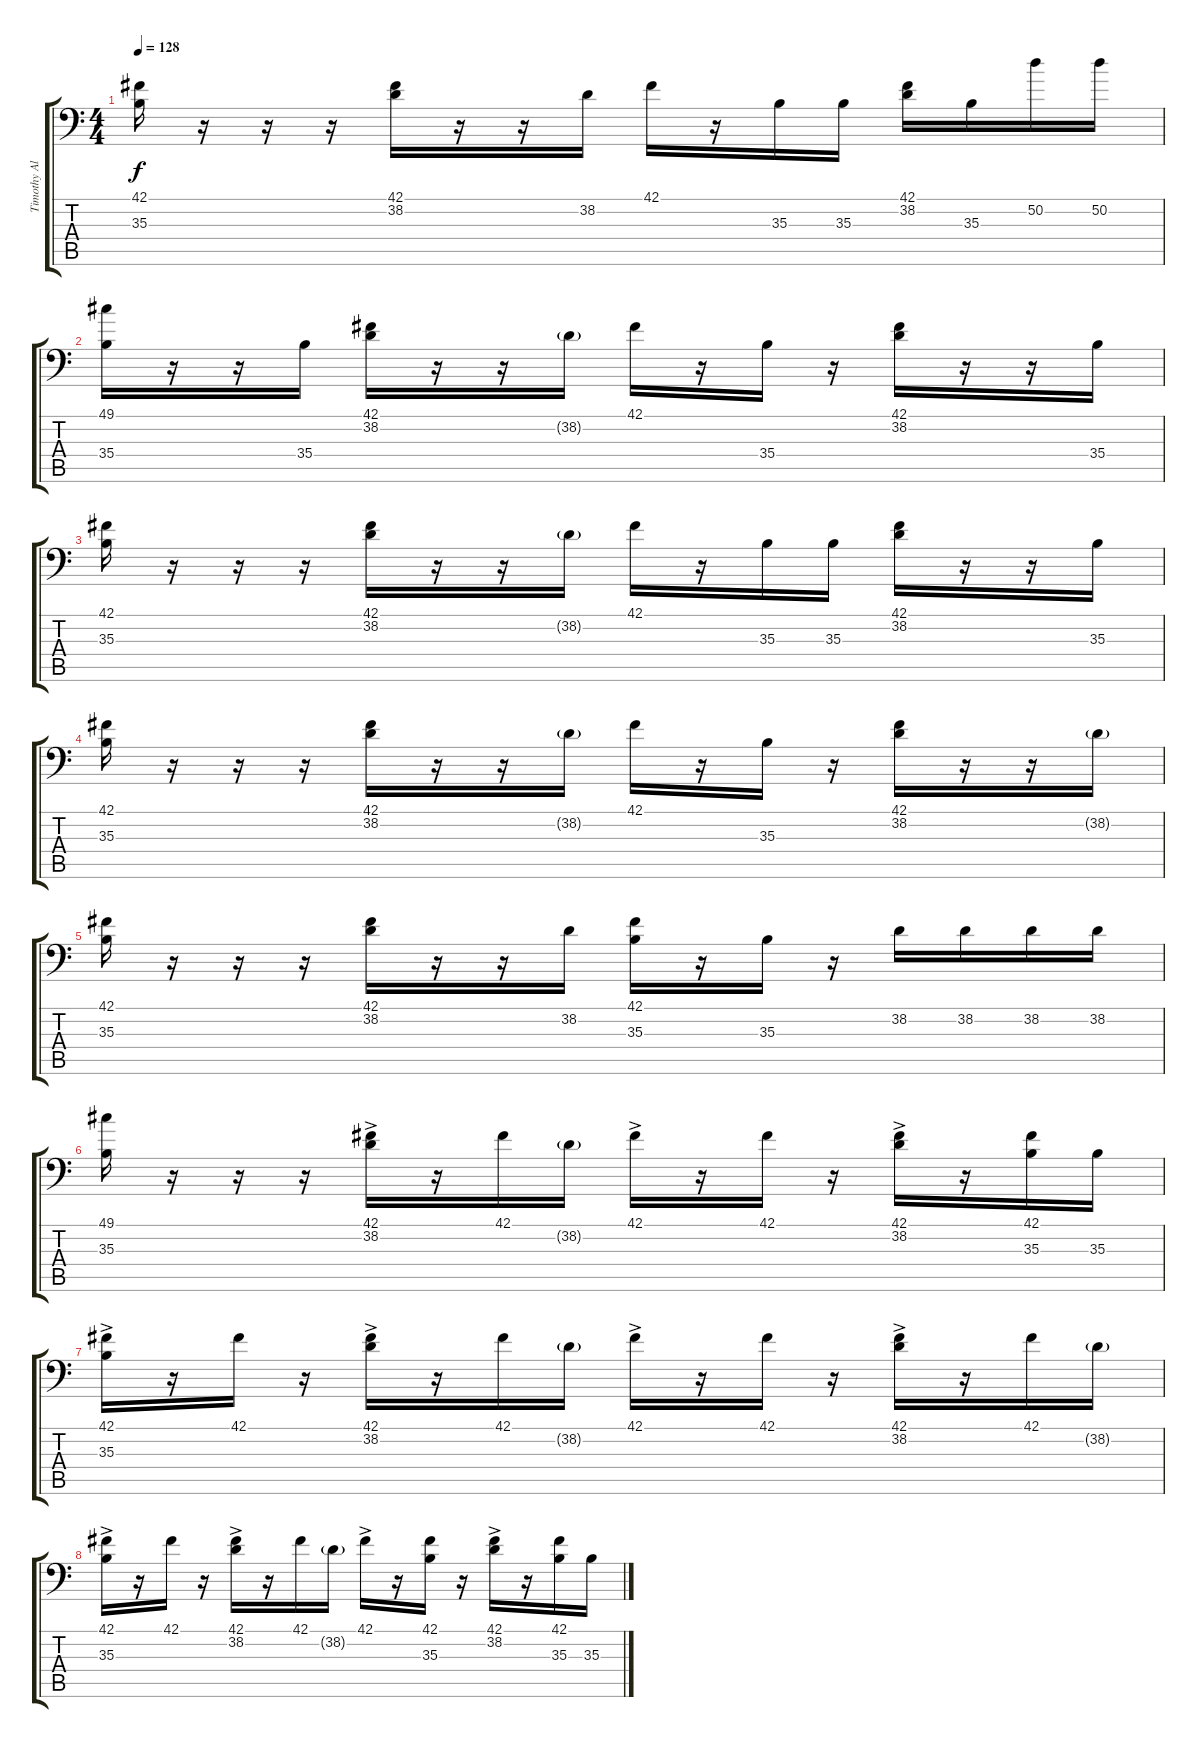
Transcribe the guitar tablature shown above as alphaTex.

\track ("Timothy Alexander" "Timothy Al") {instrument acousticgrandpiano}
\staff {score tabs}
\tuning (C-1 C-1 C-1 C-1 C-1 C-1) {hide}
\ts (4 4)
\tempo 128
\clef f4
\ks c
(42.1 35.3).16{dy f} r.16 r.16 r.16 (42.1 38.2).16 r.16 r.16 38.2.16 42.1.16 r.16 35.3.16 35.3.16 (42.1 38.2).16 35.3.16 50.2.16 50.2.16 |
(49.1 35.4).16 r.16 r.16 35.4.16 (42.1 38.2).16 r.16 r.16 38.2{g}.16 42.1.16 r.16 35.4.16 r.16 (42.1 38.2).16 r.16 r.16 35.4.16 |
(42.1 35.3).16 r.16 r.16 r.16 (42.1 38.2).16 r.16 r.16 38.2{g}.16 42.1.16 r.16 35.3.16 35.3.16 (42.1 38.2).16 r.16 r.16 35.3.16 |
(42.1 35.3).16 r.16 r.16 r.16 (42.1 38.2).16 r.16 r.16 38.2{g}.16 42.1.16 r.16 35.3.16 r.16 (42.1 38.2).16 r.16 r.16 38.2{g}.16 |
(42.1 35.3).16 r.16 r.16 r.16 (42.1 38.2).16 r.16 r.16 38.2.16 (42.1 35.3).16 r.16 35.3.16 r.16 38.2.16 38.2.16 38.2.16 38.2.16 |
(49.1 35.3).16 r.16 r.16 r.16 (42.1{ac} 38.2).16 r.16 42.1.16 38.2{g}.16 42.1{ac}.16 r.16 42.1.16 r.16 (42.1{ac} 38.2).16 r.16 (42.1 35.3).16 35.3.16 |
(42.1{ac} 35.3).16 r.16 42.1.16 r.16 (42.1{ac} 38.2).16 r.16 42.1.16 38.2{g}.16 42.1{ac}.16 r.16 42.1.16 r.16 (42.1{ac} 38.2).16 r.16 42.1.16 38.2{g}.16 |
(42.1{ac} 35.3).16 r.16 42.1.16 r.16 (42.1{ac} 38.2).16 r.16 42.1.16 38.2{g}.16 42.1{ac}.16 r.16 (42.1 35.3).16 r.16 (42.1{ac} 38.2).16 r.16 (42.1 35.3).16 35.3.16
